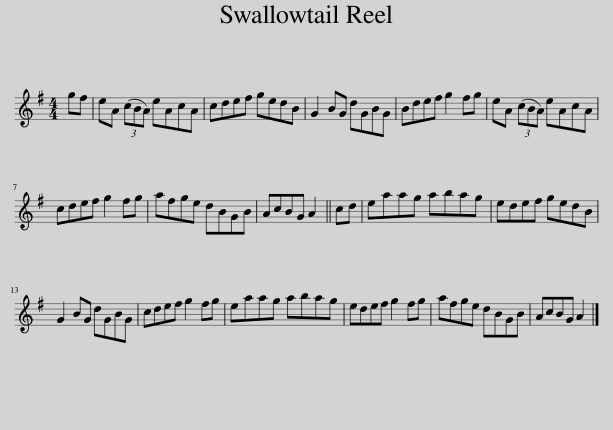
X:1
L:1/8
M:4/4
I:linebreak $
K:G
V:1 treble
V:1
 gf | eA (3(cBA) eAcA | cdef gedB | G2 BG dGBG | Bdef g2 fg | %5
 eA (3(cBA) eAcA |$ cdef g2 fg | afge dBGB | AcBG A2 || cd | %10
 eaag abag | edef gedB |$ G2 BG dGBG | cdef g2 fg | eaag abag | %15
 edef g2 fg | afge dBGB | AcBG A2 |] %18
